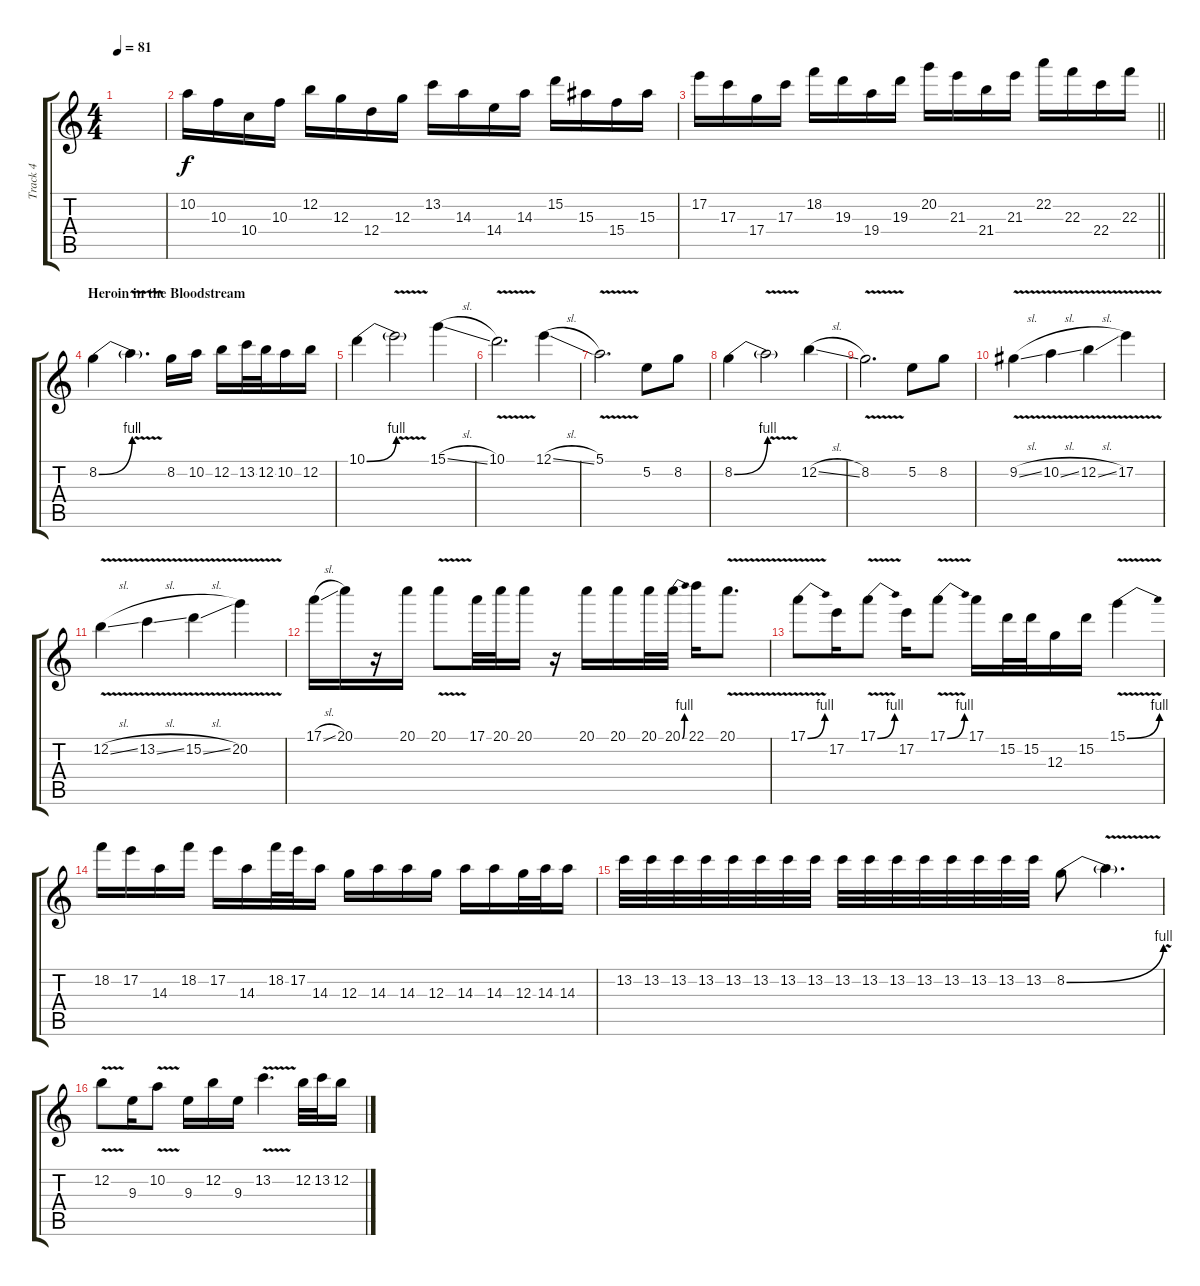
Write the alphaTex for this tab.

\track ("Track 4" "Track 4") {instrument distortionguitar}
\staff {score tabs}
\tuning (E4 B3 G3 D3 A2 E2) {hide}
\ts (4 4)
\tempo 81
\clef g2
\ks c
|
10.2.16 10.3.16 10.4.16 10.3.16 12.2.16 12.3.16 12.4.16 12.3.16 13.2.16 14.3.16 14.4.16 14.3.16 15.2.16 15.3.16 15.4.16 15.3.16 |
\barLineRight lightlight
17.2.16 17.3.16 17.4.16 17.3.16 18.2.16 19.3.16 19.4.16 19.3.16 20.2.16 21.3.16 21.4.16 21.3.16 22.2.16 22.3.16 22.4.16 22.3.16 |
\section ("" "Heroin in the Bloodstream")
8.2{be (bend 0 0 60 4)}.4{volume 15} 8.2{v t}.4{d} 8.2.16 10.2.16 12.2.16 13.2.32 12.2.32 10.2.16 12.2.16 |
10.1{be (bend 0 0 60 4)}.4 10.1{v t}.2 15.1{sl}.4 |
10.1{v}.2{d} 12.1{sl}.4 |
5.1{v}.2{d} 5.2.8 8.2.8 |
8.2{be (bend 0 0 60 4)}.4 8.2{v t}.2 12.2{sl}.4 |
8.2{v}.2{d} 5.2.8 8.2.8 |
9.2{v sl}.4 10.2{v sl}.4 12.2{v sl}.4 17.2{v}.4 |
12.2{v sl}.4 13.2{v sl}.4 15.2{v sl}.4 20.2{v}.4 |
17.1{sl}.16 20.1.16 r.16 20.1.16 20.1{v}.8 17.1.32 20.1.32 20.1.16 r.16 20.1.16 20.1.16 20.1.32 20.1{be (bend 0 0 60 4)}.32 22.1.16 20.1{v}.8{d} |
17.1{be (bend 0 0 60 4) v}.8 17.2.16 17.1{be (bend 0 0 60 4) v}.8 17.2.16 17.1{be (bend 0 0 60 4) v}.8 17.1.16 15.2.32 15.2.32 12.3.16 15.2.16 15.1{be (bend 0 0 60 4) v}.4 |
18.2.16 17.2.16 14.3.16 18.2.16 17.2.16 14.3.16 18.2.32 17.2.32 14.3.16 12.3.16 14.3.16 14.3.16 12.3.16 14.3.16 14.3.16 12.3.32 14.3.32 14.3.16 |
13.2.32 13.2.32 13.2.32 13.2.32 13.2.32 13.2.32 13.2.32 13.2.32 13.2.32 13.2.32 13.2.32 13.2.32 13.2.32 13.2.32 13.2.32 13.2.32 8.2{be (bend 0 0 60 4)}.8 8.2{v t}.4{d} |
12.2{v}.8 9.3.16 10.2{v}.8 9.3.16 12.2.16 9.3.16 13.2{v}.4{d} 12.2.32 13.2.32 12.2.16
